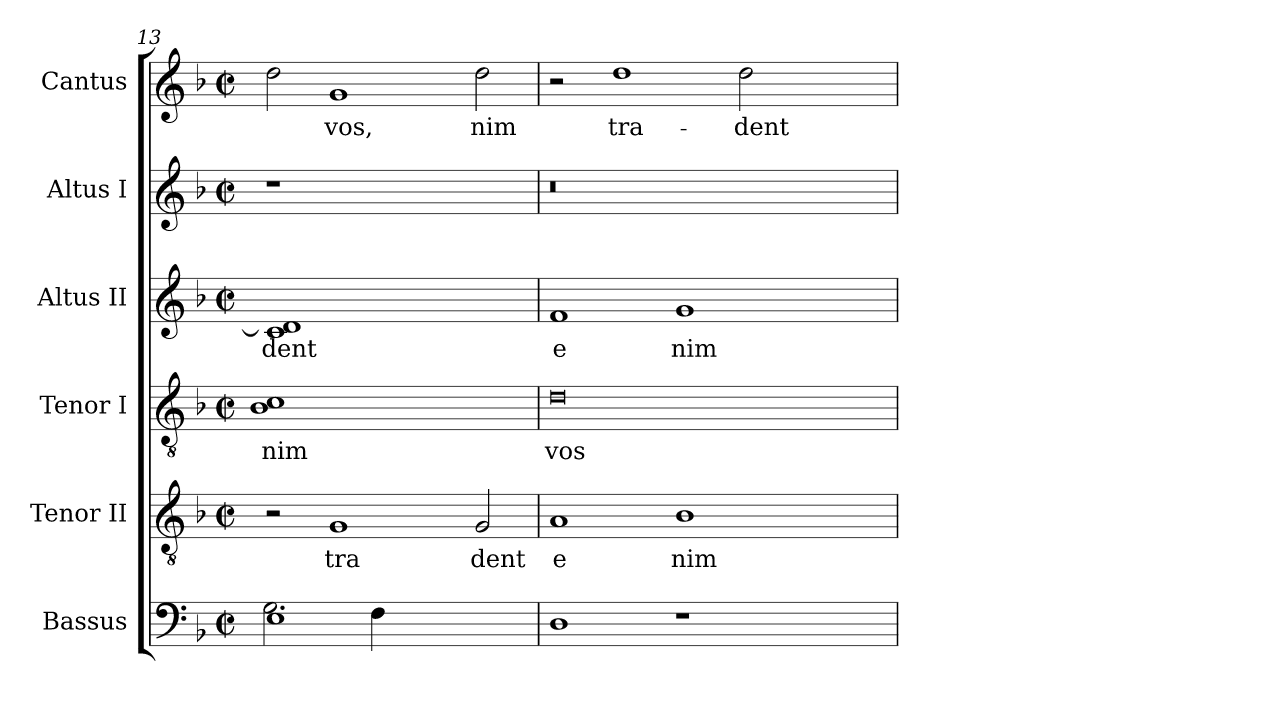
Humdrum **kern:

**kern	**kern	**text	**kern	**text	**kern	**text	**kern	**kern	**text
*part6	*part5	*part5	*part4	*part4	*part3	*part3	*part2	*part1	*part1
*staff6	*staff5	*staff5	*staff4	*staff4	*staff3	*staff3	*staff2	*staff1	*staff1
*I"Bassus	*I"Tenor II	*	*I"Tenor I	*	*I"Altus II	*	*I"Altus I	*I"Cantus	*
*clefF4	*clefGv2	*	*clefGv2	*	*clefG2	*	*clefG2	*clefG2	*
*k[b-]	*k[b-]	*	*k[b-]	*	*k[b-]	*	*k[b-]	*k[b-]	*
*F:	*F:	*	*F:	*	*F:	*	*F:	*F:	*
*M2/2	*M2/2	*	*M2/2	*	*M2/2	*	*M2/2	*M2/2	*
*met(c|)	*met(c|)	*	*met(c|)	*	*met(c|)	*	*met(c|)	*met(c|)	*
=13	=13	=13	=13	=13	=13	=13	=13	=13	=13
*^	*	*	*	*	*	*	*	*	*
!	!	!	!	!	!LO:LY:b:cj	!	!LO:LY:b:cj	!	!	!
1E	2.G\	2r	.	1B- 1c	-nim	1d] 1c	-dent	1r	2dd\	.
!	!	!	!LO:LY:b:cj	!	!	!	!	!	!	!LO:LY:b:cj
.	.	1G	tra	.	.	.	.	.	1g	vos,
.	4F\	.	.	.	.	.	.	.	.	.
1ryy	1ryy	.	.	1ryy	.	1ryy	.	1ryy	.	.
!	!	!	!LO:LY:b:cj	!	!	!	!	!	!	!LO:LY:b:cj
.	.	2G/	dent	.	.	.	.	.	2dd\	-nim
*v	*v	*	*	*	*	*	*	*	*	*
!!LO:LB:g=z
=14	=14	=14	=14	=14	=14	=14	=14	=14	=14
!	!	!LO:LY:b:cj	!	!LO:LY:b:cj	!	!LO:LY:b:cj	!	!	!
1D	1A	e	0d	vos	1f	e	0r	2r	.
!	!	!	!	!	!	!	!	!	!LO:LY:b:cj
.	.	.	.	.	.	.	.	1dd	tra-
!LO:N:vis=1	!	!LO:LY:b:cj	!	!	!	!LO:LY:b:cj	!	!	!
0r	1B-	nim	.	.	1g	nim	.	.	.
!	!	!	!	!	!	!	!	!	!LO:LY:b:cj
.	.	.	.	.	.	.	.	2dd\	-dent
.	1ryy	.	1ryy	.	1ryy	.	1ryy	1ryy	.
=	=	=	=	=	=	=	=	=	=
*-	*-	*-	*-	*-	*-	*-	*-	*-	*-
